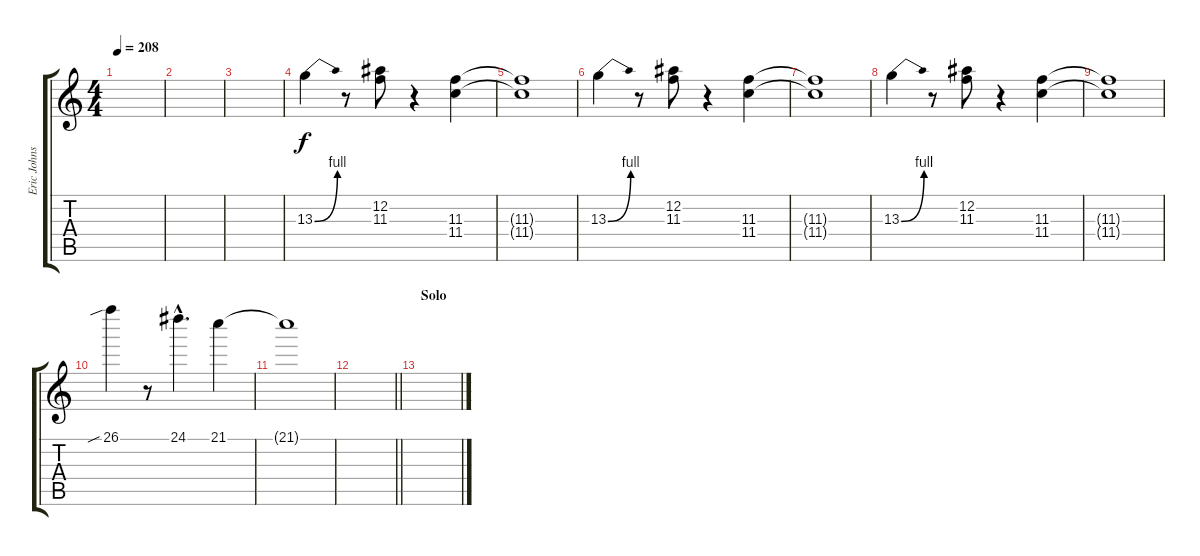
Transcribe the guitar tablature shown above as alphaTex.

\track ("Eric Johnson" "Eric Johns") {instrument distortionguitar}
\staff {score tabs}
\tuning (Eb4 Bb3 Gb3 Db3 Ab2 Eb2) {hide}
\ts (4 4)
\tempo 208
\clef g2
\ks c
|
|
|
13.3{be (bend 0 0 60 4)}.4 r.8 (12.2 11.3).8 r.4 (11.3 11.4).4 |
(11.3{t} 11.4{t}).1 |
13.3{be (bend 0 0 60 4)}.4 r.8 (12.2 11.3).8 r.4 (11.3 11.4).4 |
(11.3{t} 11.4{t}).1 |
13.3{be (bend 0 0 60 4)}.4 r.8 (12.2 11.3).8 r.4 (11.3 11.4).4 |
(11.3{t} 11.4{t}).1 |
26.1{sib}.4 r.8 24.1{hac}.4{d} 21.1.4 |
21.1{t}.1 |
\barLineRight lightlight
|
\section ("" "Solo")
